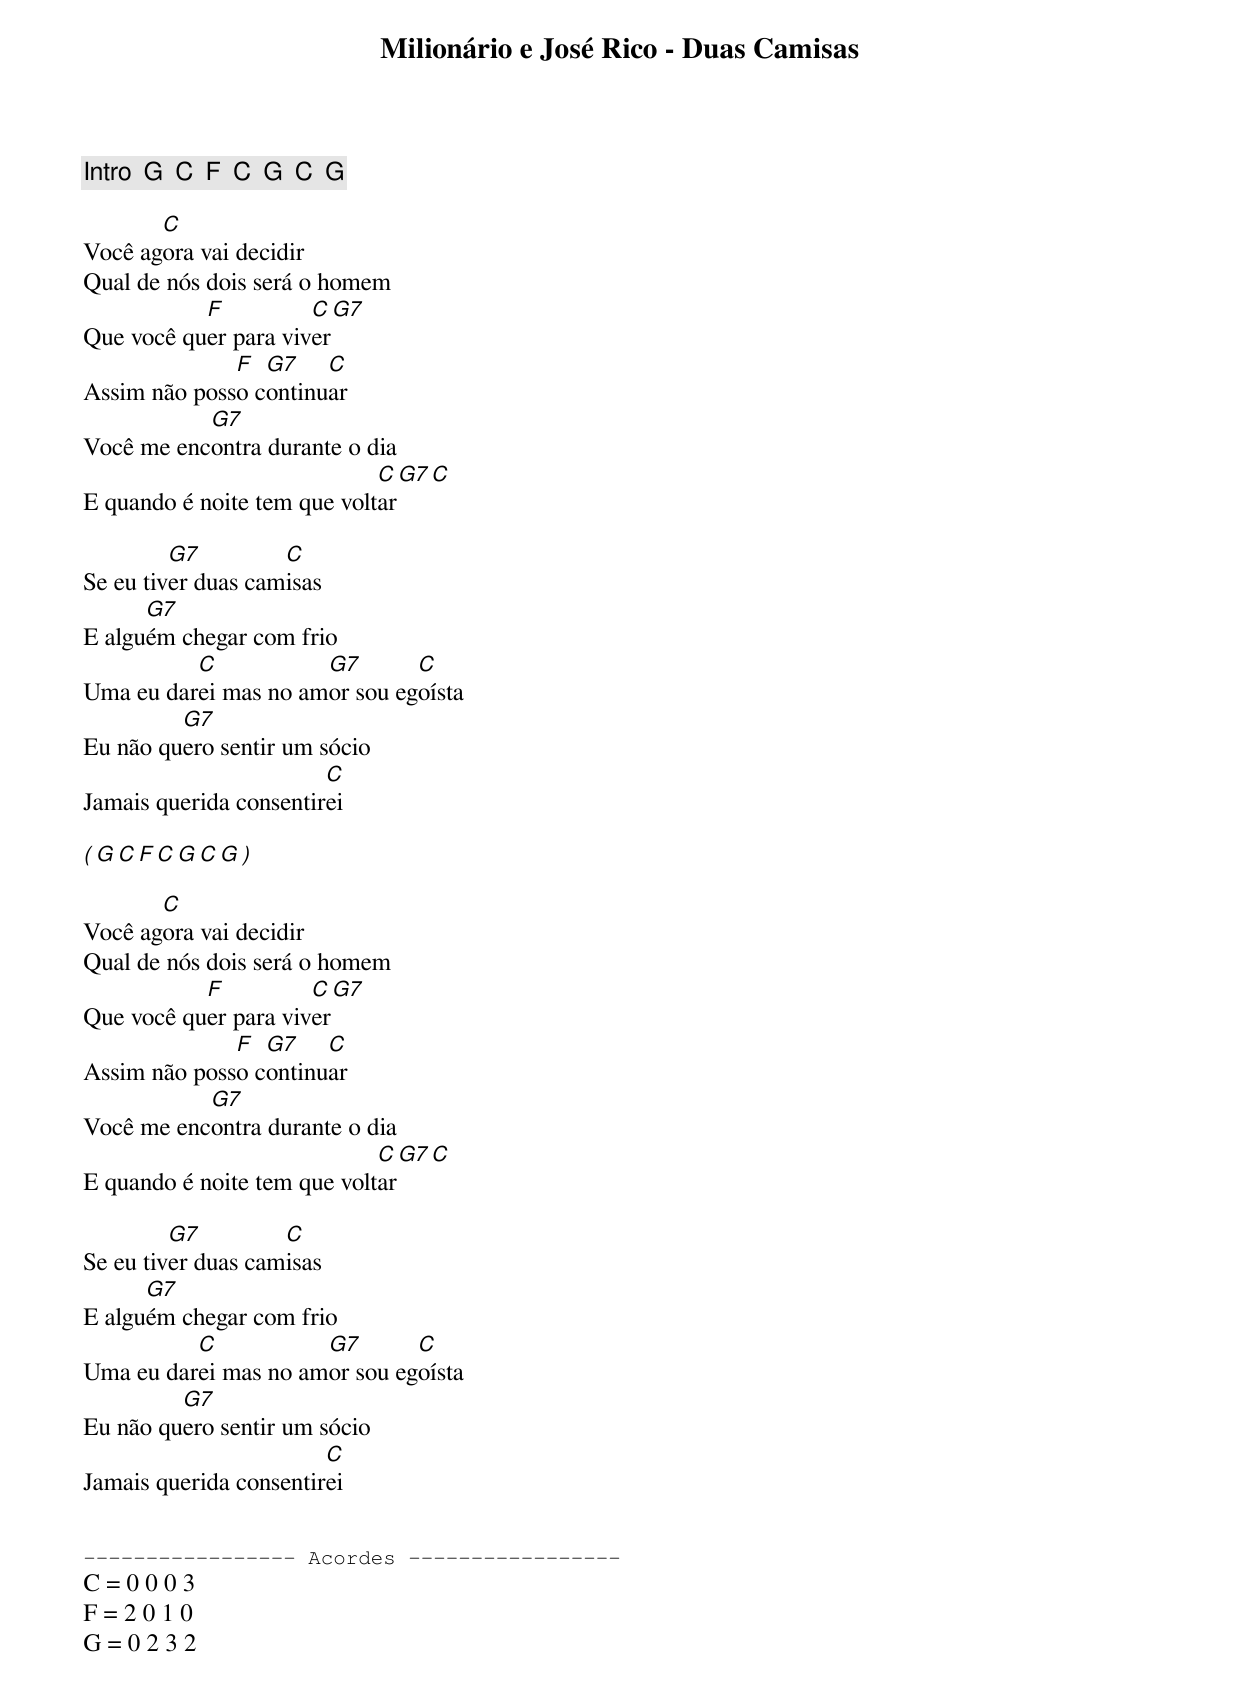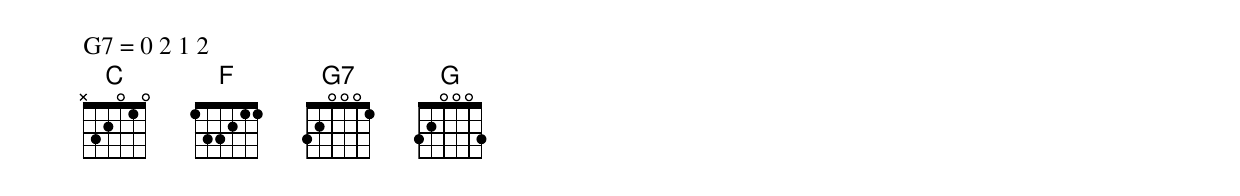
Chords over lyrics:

Milionário e José Rico - Duas Camisas

[Intro]  G  C  F  C  G  C  G

       C
Você agora vai decidir
Qual de nós dois será o homem
           F          C  G7
Que você quer para viver
              F  G7    C
Assim não posso continuar
           G7
Você me encontra durante o dia
                             C  G7  C
E quando é noite tem que voltar

         G7         C
Se eu tiver duas camisas
      G7
E alguém chegar com frio
          C           G7       C
Uma eu darei mas no amor sou egoísta
         G7
Eu não quero sentir um sócio
                        C
Jamais querida consentirei

( G  C  F  C  G  C  G )

       C
Você agora vai decidir
Qual de nós dois será o homem
           F          C  G7
Que você quer para viver
              F  G7    C
Assim não posso continuar
           G7
Você me encontra durante o dia
                             C  G7  C
E quando é noite tem que voltar

         G7         C
Se eu tiver duas camisas
      G7
E alguém chegar com frio
          C           G7       C
Uma eu darei mas no amor sou egoísta
         G7
Eu não quero sentir um sócio
                        C
Jamais querida consentirei


----------------- Acordes -----------------
C = 0 0 0 3
F = 2 0 1 0
G = 0 2 3 2
G7 = 0 2 1 2
